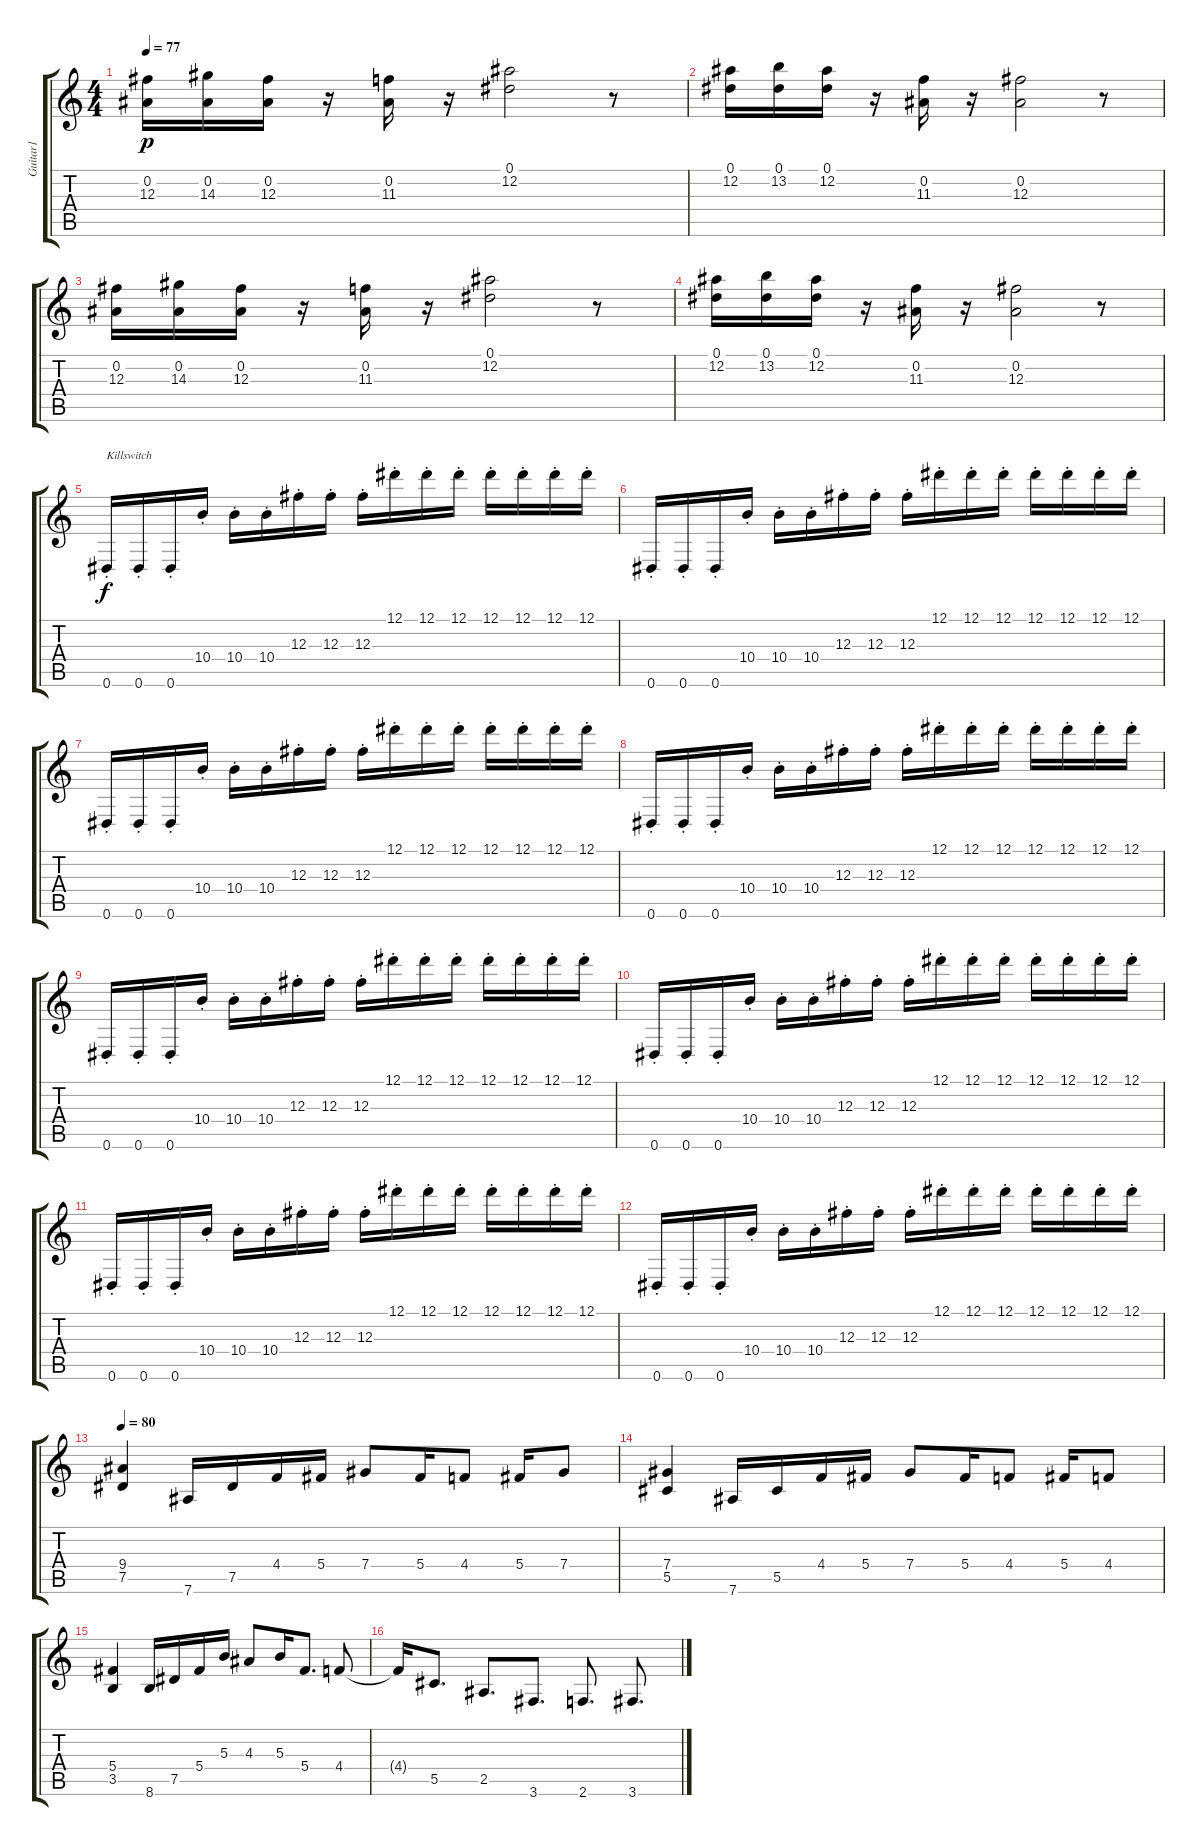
\track ("Guitar1" "Guitar1") {instrument overdrivenguitar}
\staff {score tabs}
\tuning (Eb4 Bb3 Gb3 Db3 Ab2 Eb2) {hide}
\ts (4 4)
\tempo 77
\clef g2
\ks c
(0.2 12.3).16{dy p} (0.2 14.3).16 (0.2 12.3).16 r.16 (0.2 11.3).16 r.16 (0.1 12.2).2 r.8 |
(0.1 12.2).16 (0.1 13.2).16 (0.1 12.2).16 r.16 (0.2 11.3).16 r.16 (0.2 12.3).2 r.8 |
(0.2 12.3).16 (0.2 14.3).16 (0.2 12.3).16 r.16 (0.2 11.3).16 r.16 (0.1 12.2).2 r.8 |
(0.1 12.2).16 (0.1 13.2).16 (0.1 12.2).16 r.16 (0.2 11.3).16 r.16 (0.2 12.3).2 r.8 |
0.6{st}.16{txt "Killswitch" dy f} 0.6{st}.16 0.6{st}.16 10.4{st}.16 10.4{st}.16 10.4{st}.16 12.3{st}.16 12.3{st}.16 12.3{st}.16 12.1{st}.16 12.1{st}.16 12.1{st}.16 12.1{st}.16 12.1{st}.16 12.1{st}.16 12.1{st}.16 |
0.6{st}.16 0.6{st}.16 0.6{st}.16 10.4{st}.16 10.4{st}.16 10.4{st}.16 12.3{st}.16 12.3{st}.16 12.3{st}.16 12.1{st}.16 12.1{st}.16 12.1{st}.16 12.1{st}.16 12.1{st}.16 12.1{st}.16 12.1{st}.16 |
0.6{st}.16 0.6{st}.16 0.6{st}.16 10.4{st}.16 10.4{st}.16 10.4{st}.16 12.3{st}.16 12.3{st}.16 12.3{st}.16 12.1{st}.16 12.1{st}.16 12.1{st}.16 12.1{st}.16 12.1{st}.16 12.1{st}.16 12.1{st}.16 |
0.6{st}.16 0.6{st}.16 0.6{st}.16 10.4{st}.16 10.4{st}.16 10.4{st}.16 12.3{st}.16 12.3{st}.16 12.3{st}.16 12.1{st}.16 12.1{st}.16 12.1{st}.16 12.1{st}.16 12.1{st}.16 12.1{st}.16 12.1{st}.16 |
0.6{st}.16 0.6{st}.16 0.6{st}.16 10.4{st}.16 10.4{st}.16 10.4{st}.16 12.3{st}.16 12.3{st}.16 12.3{st}.16 12.1{st}.16 12.1{st}.16 12.1{st}.16 12.1{st}.16 12.1{st}.16 12.1{st}.16 12.1{st}.16 |
0.6{st}.16 0.6{st}.16 0.6{st}.16 10.4{st}.16 10.4{st}.16 10.4{st}.16 12.3{st}.16 12.3{st}.16 12.3{st}.16 12.1{st}.16 12.1{st}.16 12.1{st}.16 12.1{st}.16 12.1{st}.16 12.1{st}.16 12.1{st}.16 |
0.6{st}.16 0.6{st}.16 0.6{st}.16 10.4{st}.16 10.4{st}.16 10.4{st}.16 12.3{st}.16 12.3{st}.16 12.3{st}.16 12.1{st}.16 12.1{st}.16 12.1{st}.16 12.1{st}.16 12.1{st}.16 12.1{st}.16 12.1{st}.16 |
0.6{st}.16 0.6{st}.16 0.6{st}.16 10.4{st}.16 10.4{st}.16 10.4{st}.16 12.3{st}.16 12.3{st}.16 12.3{st}.16 12.1{st}.16 12.1{st}.16 12.1{st}.16 12.1{st}.16 12.1{st}.16 12.1{st}.16 12.1{st}.16 |
\tempo 80
(9.4 7.5).4 7.6.16 7.5.16 4.4.16 5.4.16 7.4.8 5.4.16 4.4.8 5.4.16 7.4.8 |
(7.4 5.5).4 7.6.16 5.5.16 4.4.16 5.4.16 7.4.8 5.4.16 4.4.8 5.4.16 4.4.8 |
(5.4 3.5).4 8.6.16 7.5.16 5.4.16 5.3.16 4.3.8 5.3.16 5.4.8{d} 4.4.8 |
4.4{t}.16 5.5.8{d} 2.5.8{d} 3.6.8{d} 2.6.8{d} 3.6.8{d}
